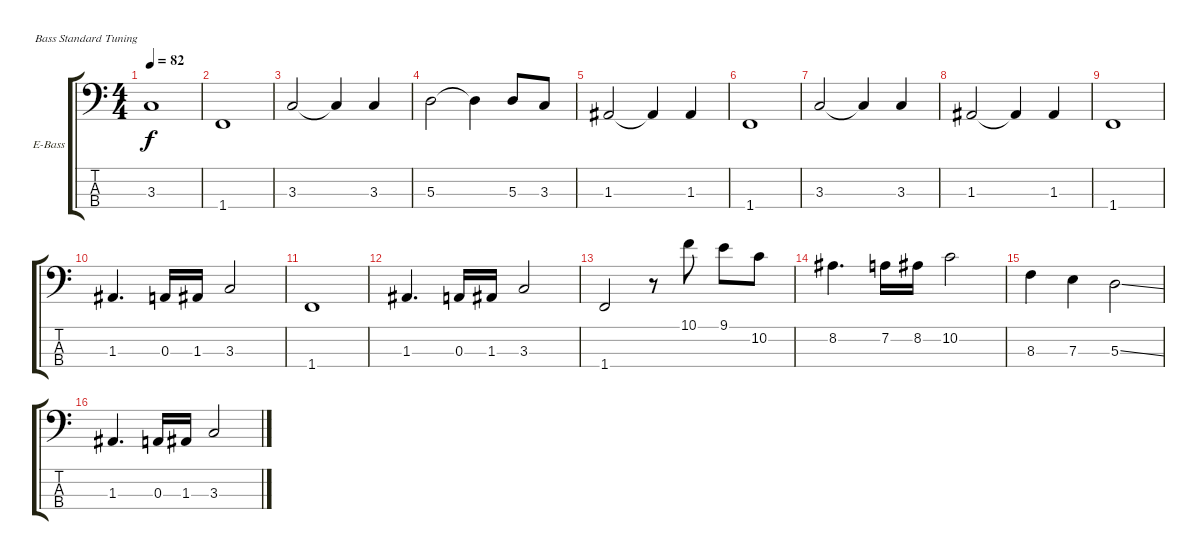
\bracketExtendMode groupsimilarinstruments
\firstSystemTrackNameOrientation horizontal
\otherSystemsTrackNameOrientation horizontal
\track ("BASS" "E-Bass") {instrument electricbassfinger}
\staff {score tabs}
\tuning (G2 D2 A1 E1)
\ts (4 4)
\tempo 82
\clef f4
\ks c
3.3.1{dy f} |
1.4.1 |
3.3.2 3.3{t}.4 3.3.4 |
5.3.2 5.3{t}.4 5.3.8 3.3.8 |
1.3.2 1.3{t}.4 1.3.4 |
1.4.1 |
3.3.2 3.3{t}.4 3.3.4 |
1.3.2 1.3{t}.4 1.3.4 |
1.4.1 |
1.3.4{d} 0.3.16 1.3.16 3.3.2 |
1.4.1 |
1.3.4{d} 0.3.16 1.3.16 3.3.2 |
1.4.2 r.8 10.1.8 9.1.8 10.2.8 |
8.2.4{d} 7.2.16 8.2.16 10.2.2 |
8.3.4 7.3.4 5.3{ss}.2 |
1.3.4{d} 0.3.16 1.3.16 3.3.2
